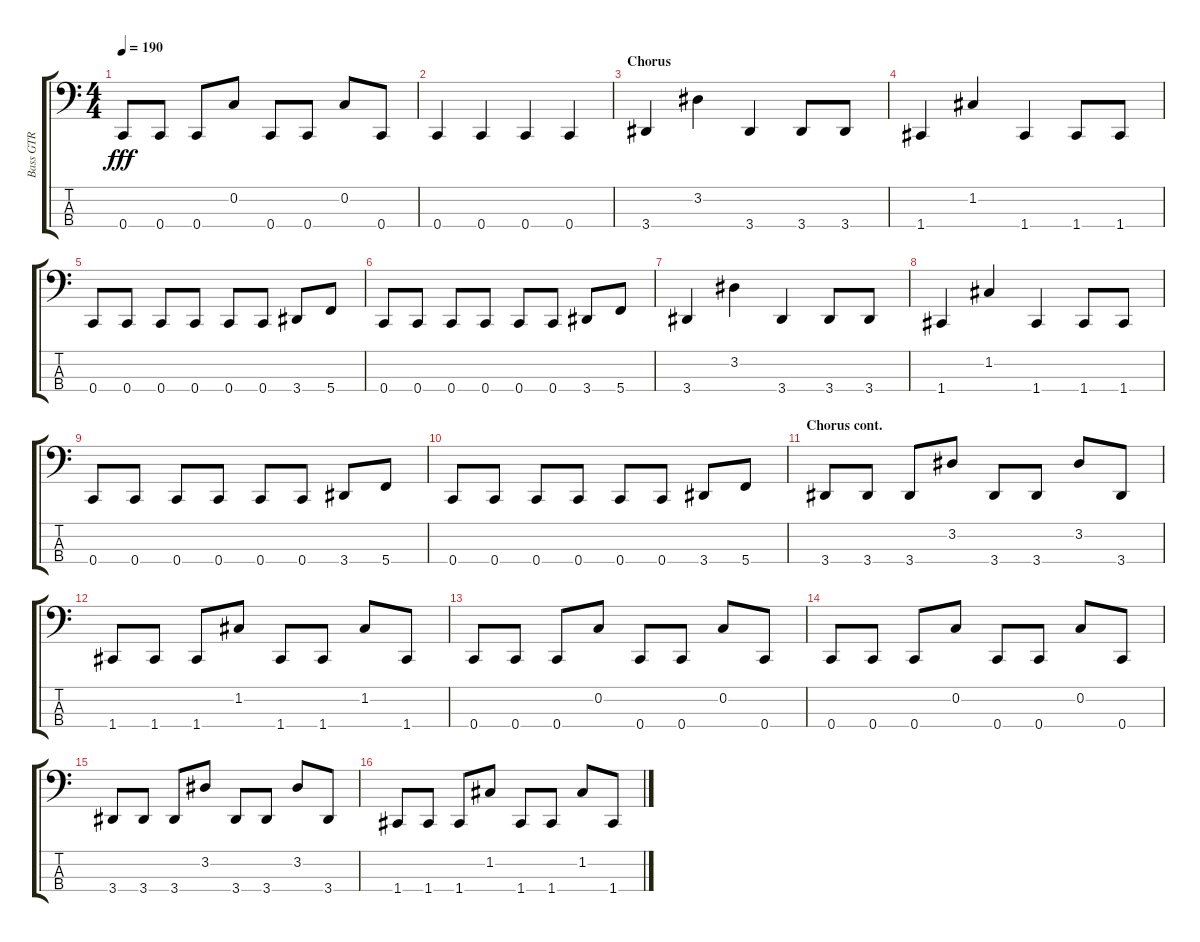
\track ("Bass GTR" "Bass GTR") {instrument electricbassfinger}
\staff {score tabs}
\tuning (F2 C2 G1 C1) {hide}
\ts (4 4)
\tempo 190
\clef f4
\ks aminor
0.4.8{dy fff} 0.4.8 0.4.8 0.2.8 0.4.8 0.4.8 0.2.8 0.4.8 |
0.4.4 0.4.4 0.4.4 0.4.4 |
\section ("" "Chorus")
3.4.4 3.2.4 3.4.4 3.4.8 3.4.8 |
1.4.4 1.2.4 1.4.4 1.4.8 1.4.8 |
0.4.8 0.4.8 0.4.8 0.4.8 0.4.8 0.4.8 3.4.8 5.4.8 |
0.4.8 0.4.8 0.4.8 0.4.8 0.4.8 0.4.8 3.4.8 5.4.8 |
3.4.4 3.2.4 3.4.4 3.4.8 3.4.8 |
1.4.4 1.2.4 1.4.4 1.4.8 1.4.8 |
0.4.8 0.4.8 0.4.8 0.4.8 0.4.8 0.4.8 3.4.8 5.4.8 |
0.4.8 0.4.8 0.4.8 0.4.8 0.4.8 0.4.8 3.4.8 5.4.8 |
\section ("" "Chorus cont.")
3.4.8 3.4.8 3.4.8 3.2.8 3.4.8 3.4.8 3.2.8 3.4.8 |
1.4.8 1.4.8 1.4.8 1.2.8 1.4.8 1.4.8 1.2.8 1.4.8 |
0.4.8 0.4.8 0.4.8 0.2.8 0.4.8 0.4.8 0.2.8 0.4.8 |
0.4.8 0.4.8 0.4.8 0.2.8 0.4.8 0.4.8 0.2.8 0.4.8 |
3.4.8 3.4.8 3.4.8 3.2.8 3.4.8 3.4.8 3.2.8 3.4.8 |
1.4.8 1.4.8 1.4.8 1.2.8 1.4.8 1.4.8 1.2.8 1.4.8
